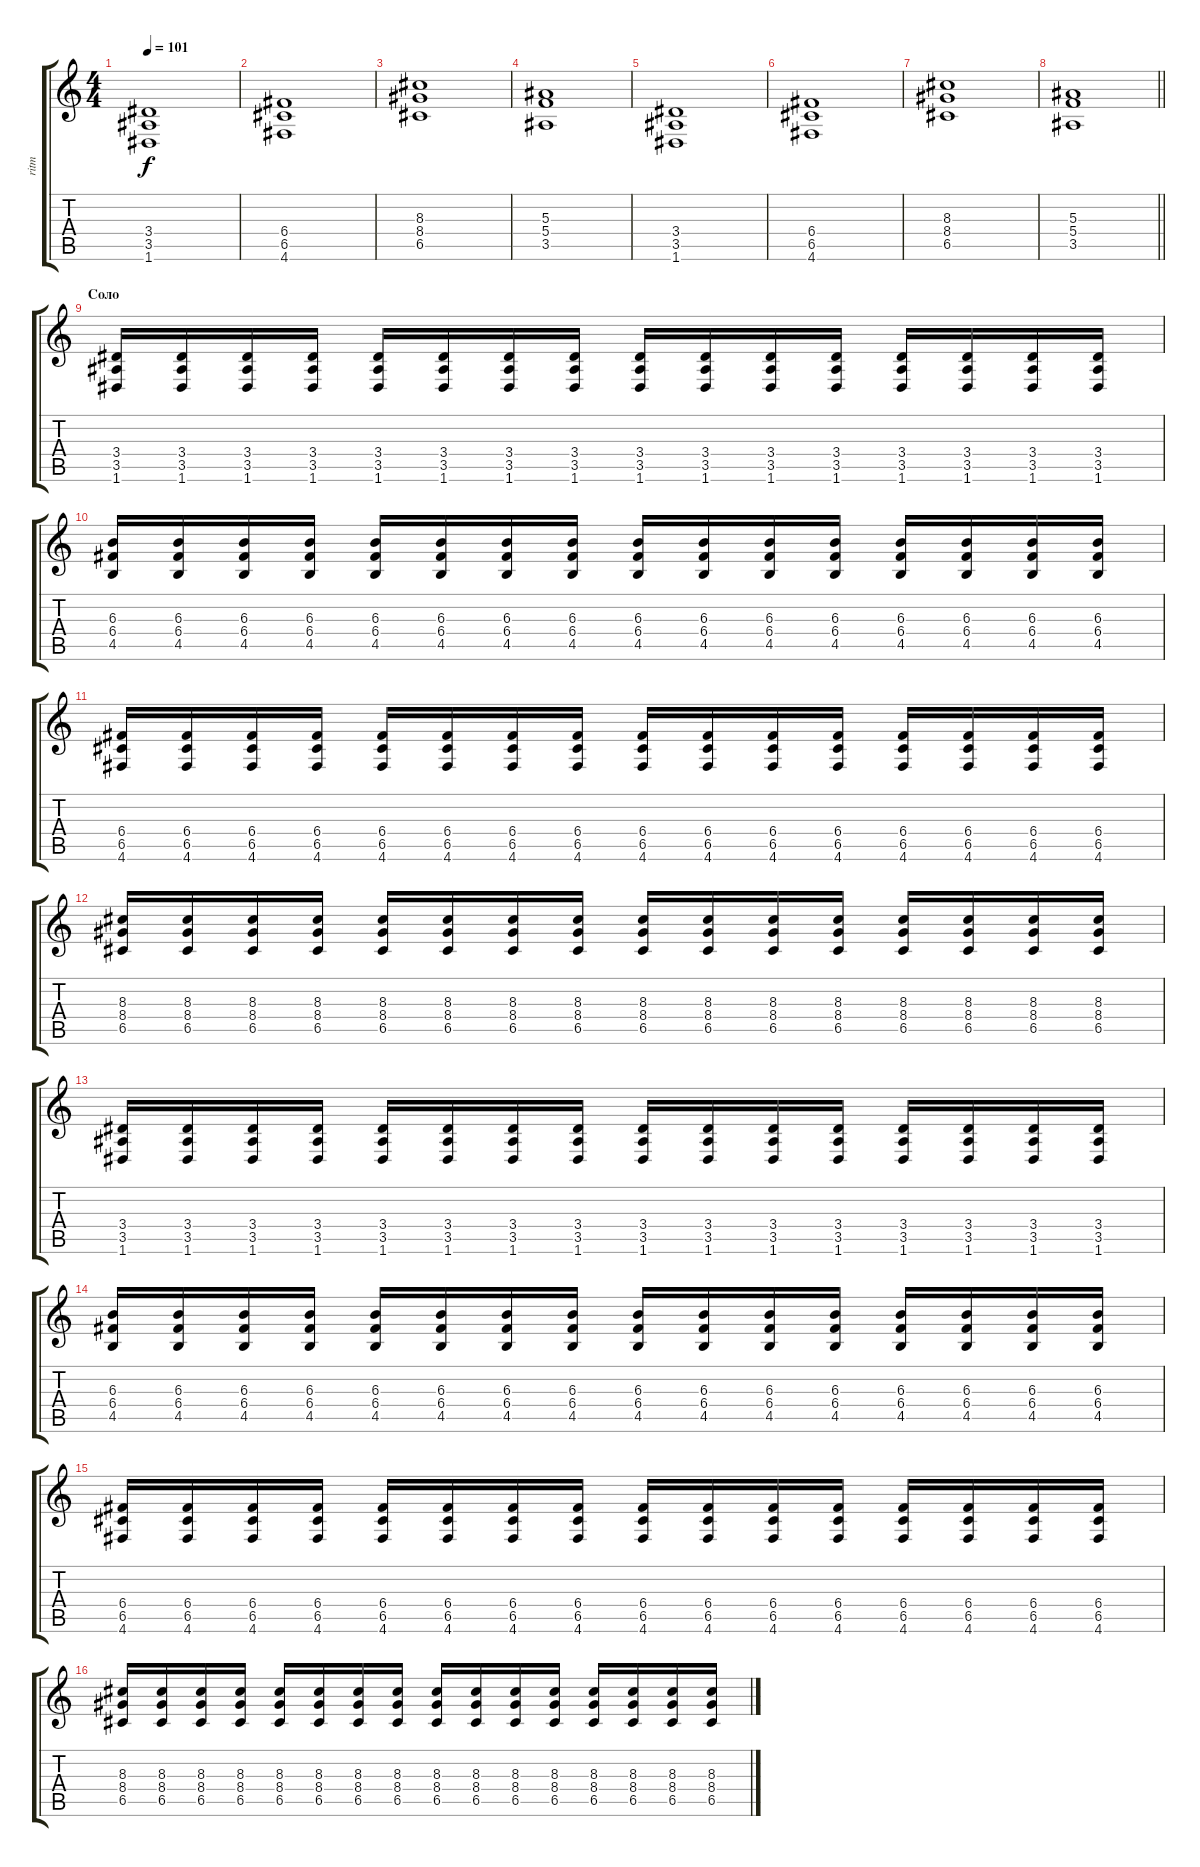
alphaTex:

\track ("ritm" "ritm") {instrument distortionguitar}
\staff {score tabs}
\tuning (D4 A3 F3 C3 G2 D2) {hide}
\ts (4 4)
\tempo 101
\clef g2
\ks c
(3.4 3.5 1.6).1{dy f} |
(6.4 6.5 4.6).1 |
(8.3 8.4 6.5).1 |
(5.3 5.4 3.5).1 |
(3.4 3.5 1.6).1 |
(6.4 6.5 4.6).1 |
(8.3 8.4 6.5).1 |
\barLineRight lightlight
(5.3 5.4 3.5).1 |
\section ("" "Соло")
(3.4 3.5 1.6).16 (3.4 3.5 1.6).16 (3.4 3.5 1.6).16 (3.4 3.5 1.6).16 (3.4 3.5 1.6).16 (3.4 3.5 1.6).16 (3.4 3.5 1.6).16 (3.4 3.5 1.6).16 (3.4 3.5 1.6).16 (3.4 3.5 1.6).16 (3.4 3.5 1.6).16 (3.4 3.5 1.6).16 (3.4 3.5 1.6).16 (3.4 3.5 1.6).16 (3.4 3.5 1.6).16 (3.4 3.5 1.6).16 |
(6.3 6.4 4.5).16 (6.3 6.4 4.5).16 (6.3 6.4 4.5).16 (6.3 6.4 4.5).16 (6.3 6.4 4.5).16 (6.3 6.4 4.5).16 (6.3 6.4 4.5).16 (6.3 6.4 4.5).16 (6.3 6.4 4.5).16 (6.3 6.4 4.5).16 (6.3 6.4 4.5).16 (6.3 6.4 4.5).16 (6.3 6.4 4.5).16 (6.3 6.4 4.5).16 (6.3 6.4 4.5).16 (6.3 6.4 4.5).16 |
(6.4 6.5 4.6).16 (6.4 6.5 4.6).16 (6.4 6.5 4.6).16 (6.4 6.5 4.6).16 (6.4 6.5 4.6).16 (6.4 6.5 4.6).16 (6.4 6.5 4.6).16 (6.4 6.5 4.6).16 (6.4 6.5 4.6).16 (6.4 6.5 4.6).16 (6.4 6.5 4.6).16 (6.4 6.5 4.6).16 (6.4 6.5 4.6).16 (6.4 6.5 4.6).16 (6.4 6.5 4.6).16 (6.4 6.5 4.6).16 |
(8.3 8.4 6.5).16 (8.3 8.4 6.5).16 (8.3 8.4 6.5).16 (8.3 8.4 6.5).16 (8.3 8.4 6.5).16 (8.3 8.4 6.5).16 (8.3 8.4 6.5).16 (8.3 8.4 6.5).16 (8.3 8.4 6.5).16 (8.3 8.4 6.5).16 (8.3 8.4 6.5).16 (8.3 8.4 6.5).16 (8.3 8.4 6.5).16 (8.3 8.4 6.5).16 (8.3 8.4 6.5).16 (8.3 8.4 6.5).16 |
(3.4 3.5 1.6).16 (3.4 3.5 1.6).16 (3.4 3.5 1.6).16 (3.4 3.5 1.6).16 (3.4 3.5 1.6).16 (3.4 3.5 1.6).16 (3.4 3.5 1.6).16 (3.4 3.5 1.6).16 (3.4 3.5 1.6).16 (3.4 3.5 1.6).16 (3.4 3.5 1.6).16 (3.4 3.5 1.6).16 (3.4 3.5 1.6).16 (3.4 3.5 1.6).16 (3.4 3.5 1.6).16 (3.4 3.5 1.6).16 |
(6.3 6.4 4.5).16 (6.3 6.4 4.5).16 (6.3 6.4 4.5).16 (6.3 6.4 4.5).16 (6.3 6.4 4.5).16 (6.3 6.4 4.5).16 (6.3 6.4 4.5).16 (6.3 6.4 4.5).16 (6.3 6.4 4.5).16 (6.3 6.4 4.5).16 (6.3 6.4 4.5).16 (6.3 6.4 4.5).16 (6.3 6.4 4.5).16 (6.3 6.4 4.5).16 (6.3 6.4 4.5).16 (6.3 6.4 4.5).16 |
(6.4 6.5 4.6).16 (6.4 6.5 4.6).16 (6.4 6.5 4.6).16 (6.4 6.5 4.6).16 (6.4 6.5 4.6).16 (6.4 6.5 4.6).16 (6.4 6.5 4.6).16 (6.4 6.5 4.6).16 (6.4 6.5 4.6).16 (6.4 6.5 4.6).16 (6.4 6.5 4.6).16 (6.4 6.5 4.6).16 (6.4 6.5 4.6).16 (6.4 6.5 4.6).16 (6.4 6.5 4.6).16 (6.4 6.5 4.6).16 |
(8.3 8.4 6.5).16 (8.3 8.4 6.5).16 (8.3 8.4 6.5).16 (8.3 8.4 6.5).16 (8.3 8.4 6.5).16 (8.3 8.4 6.5).16 (8.3 8.4 6.5).16 (8.3 8.4 6.5).16 (8.3 8.4 6.5).16 (8.3 8.4 6.5).16 (8.3 8.4 6.5).16 (8.3 8.4 6.5).16 (8.3 8.4 6.5).16 (8.3 8.4 6.5).16 (8.3 8.4 6.5).16 (8.3 8.4 6.5).16
